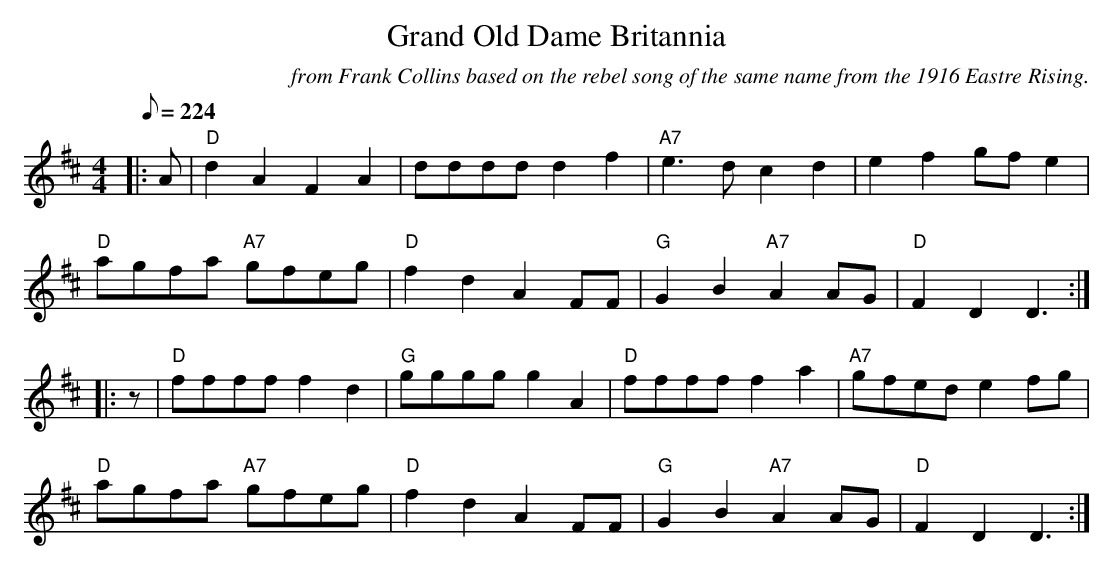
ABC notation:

X:1
T:Grand Old Dame Britannia
M:4/4
L:1/8
Q:224
C:from Frank Collins based on the rebel song of the same name from the 1916 Eastre Rising.
K:D
|:A|"D"d2A2F2A2|dddd d2f2|"A7"e3d c2d2|e2f2gfe2|
"D"agfa "A7"gfeg|"D"f2d2A2FF|"G"G2B2 "A7"A2AG|"D"F2 D2 D3:|
|:z|"D"ffff f2d2|"G"gggg g2A2|"D"ffff f2a2|"A7"gfed e2fg|
"D"agfa "A7"gfeg|"D"f2d2A2FF|"G"G2B2 "A7"A2AG|"D"F2 D2 D3:|
